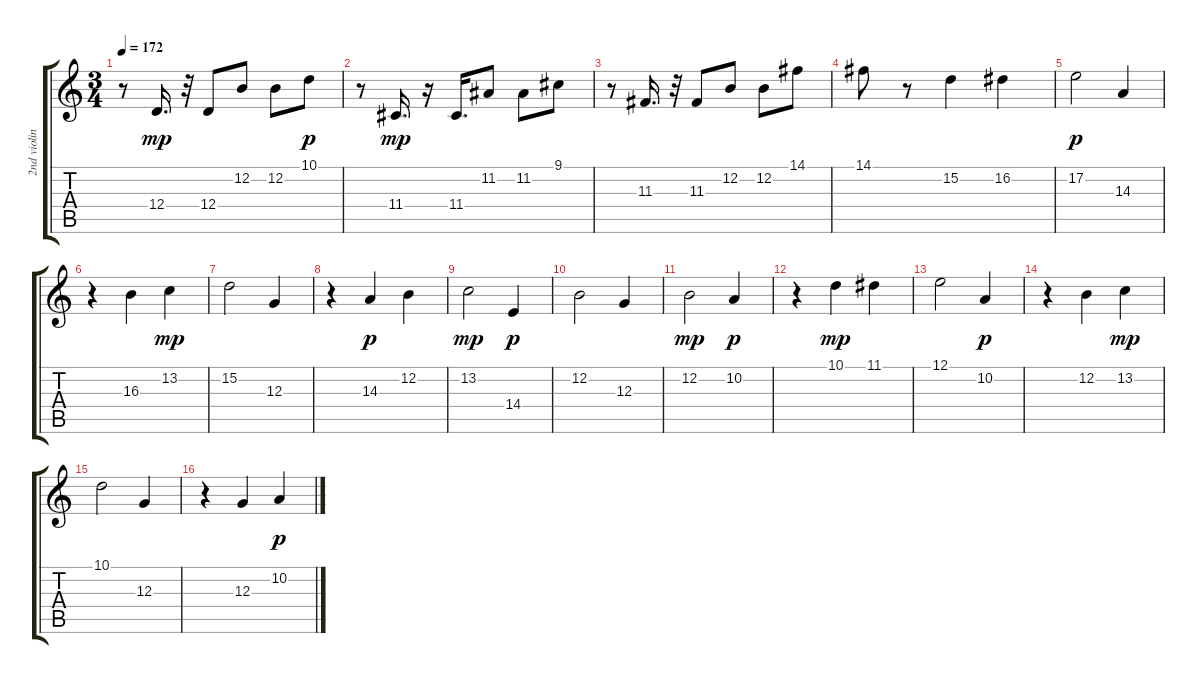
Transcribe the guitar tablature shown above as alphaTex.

\track ("2nd violins" "2nd violin") {instrument stringensemble1}
\staff {score tabs}
\tuning (E4 B3 G3 D3 A2 E2) {hide}
\ts (3 4)
\tempo 172
\clef g2
\ks c
r.8{dy p} 12.4.16{d dy mp} r.32 12.4.8 12.2.8 12.2.8 10.1.8{dy p} |
r.8 11.4.16{d dy mp} r.16 11.4.16{d} 11.2.8 11.2.8 9.1.8 |
r.8 11.3.16{d} r.32 11.3.8 12.2.8 12.2.8 14.1.8 |
14.1.8 r.8 15.2.4 16.2.4 |
17.2.2{dy p} 14.3.4 |
r.4 16.3.4 13.2.4{dy mp} |
15.2.2 12.3.4 |
r.4 14.3.4{dy p} 12.2.4 |
13.2.2{dy mp} 14.4.4{dy p} |
12.2.2 12.3.4 |
12.2.2{dy mp} 10.2.4{dy p} |
r.4 10.1.4{dy mp} 11.1.4 |
12.1.2 10.2.4{dy p} |
r.4 12.2.4 13.2.4{dy mp} |
10.1.2 12.3.4 |
r.4 12.3.4 10.2.4{dy p}
